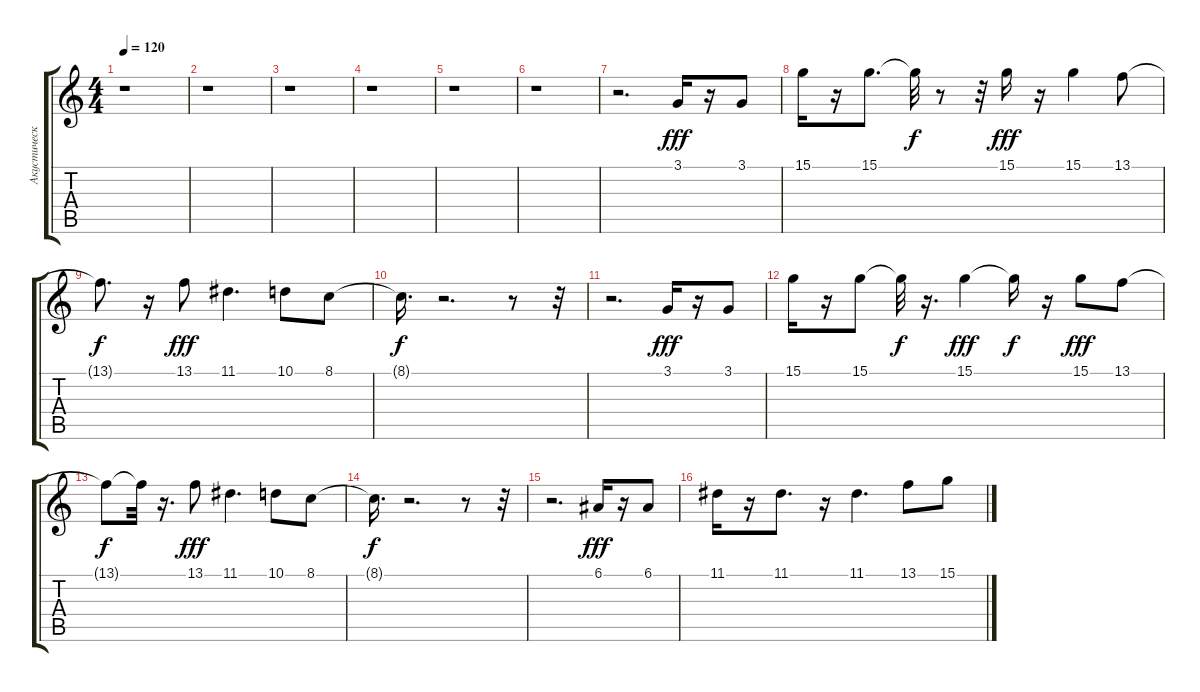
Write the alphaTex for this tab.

\track ("Акустический Гранд Роял" "Акустическ") {instrument acousticgrandpiano}
\staff {score tabs}
\tuning (E4 B3 G3 D3 A2 E2) {hide}
\ts (4 4)
\tempo 120
\clef g2
\ks c
r.1{dy f} |
r.1 |
r.1 |
r.1 |
r.1 |
r.1 |
r.2{d} 3.1.16{dy fff} r.16 3.1.8 |
15.1.16 r.16 15.1.8{d} 15.1{t}.32{dy f} r.8 r.32 15.1.16{dy fff} r.16 15.1.4 13.1.8 |
13.1{t}.8{d dy f} r.16 13.1.8{dy fff} 11.1.4{d} 10.1.8 8.1.8 |
8.1{t}.16{d dy f} r.2{d} r.8 r.32 |
r.2{d} 3.1.16{dy fff} r.16 3.1.8 |
15.1.16 r.16 15.1.8 15.1{t}.32{dy f} r.16{d} 15.1.4{dy fff} 15.1{t}.16{dy f} r.16 15.1.8{dy fff} 13.1.8 |
13.1{t}.8{dy f} 13.1{t}.32 r.16{d} 13.1.8{dy fff} 11.1.4{d} 10.1.8 8.1.8 |
8.1{t}.16{d dy f} r.2{d} r.8 r.32 |
r.2{d} 6.1.16{dy fff} r.16 6.1.8 |
11.1.16 r.16 11.1.8{d} r.16 11.1.4{d} 13.1.8 15.1.8
